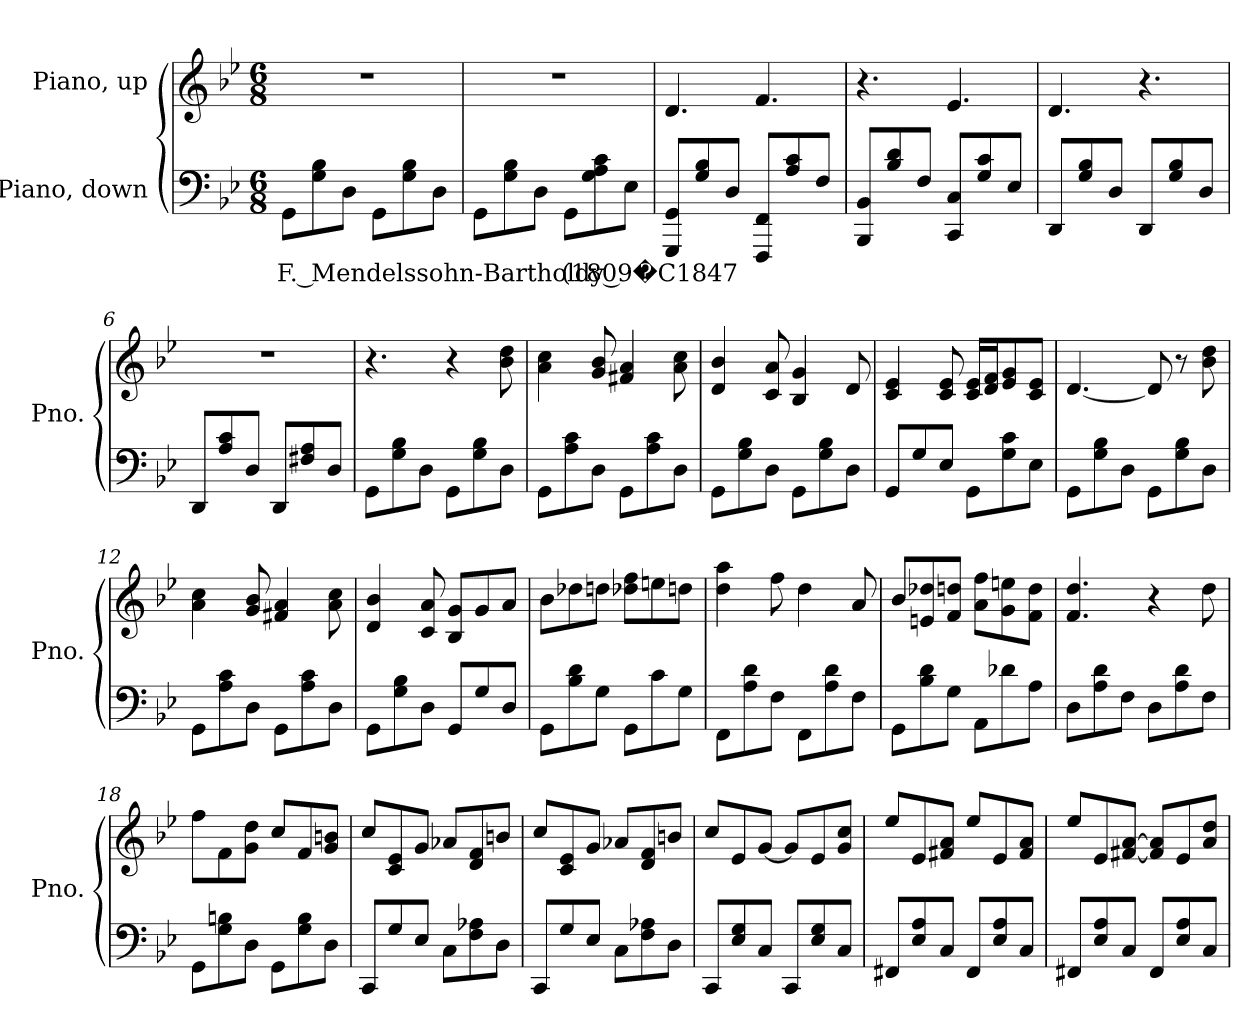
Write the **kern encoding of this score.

**kern	**text	**kern
*part2	*part2	*part1
*staff2	*staff2	*staff1
*I"Piano, down	*	*I"Piano, up
*I'Pno.	*	*I'Pno.
*clefF4	*	*clefG2
*k[b-e-]	*	*k[b-e-]
*M6/8	*	*M6/8
*MM60	*	*MM60
=1	=1	=1
!	!LO:LY:b	!
8GG\L	F. Mendelssohn-Bartholdy (1809�C1847	2.r
8G\ 8B-\	.	.
8D\J	.	.
8GG\L	.	.
8G\ 8B-\	.	.
8D\J	.	.
=2	=2	=2
8GG\L	.	2.r
8G\ 8B-\	.	.
8D\J	.	.
8GG\L	.	.
8G\ 8A\ 8c\	.	.
8E-\J	.	.
!!LO:LB:g=z
=3	=3	=3
8GGG/ 8GG/L	.	4.d/
8G/ 8B-/	.	.
8D/J	.	.
8FFF/ 8FF/L	.	4.f/
8A/ 8c/	.	.
8F/J	.	.
=4	=4	=4
8BBB-/ 8BB-/L	.	4.r
8B-/ 8d/	.	.
8F/J	.	.
8CC/ 8C/L	.	4.e-/
8G/ 8c/	.	.
8E-/J	.	.
=5	=5	=5
8DD/L	.	4.d/
8G/ 8B-/	.	.
8D/J	.	.
8DD/L	.	4.r
8G/ 8B-/	.	.
8D/J	.	.
=6	=6	=6
8DD/L	.	2.r
8A/ 8c/	.	.
8D/J	.	.
8DD/L	.	.
8F#X/ 8A/	.	.
8D/J	.	.
=7	=7	=7
8GG\L	.	4.r
8G\ 8B-\	.	.
8D\J	.	.
8GG\L	.	4r
8G\ 8B-\	.	.
8D\J	.	8b-\ 8dd\
!!LO:LB:g=z
=8	=8	=8
8GG\L	.	4a\ 4cc\
8A\ 8c\	.	.
8D\J	.	8g/ 8b-/
8GG\L	.	4f#X/ 4a/
8A\ 8c\	.	.
8D\J	.	8a\ 8cc\
=9	=9	=9
8GG\L	.	4d/ 4b-/
8G\ 8B-\	.	.
8D\J	.	8c/ 8a/
8GG\L	.	4B-/ 4g/
8G\ 8B-\	.	.
8D\J	.	8d/
=10	=10	=10
8GG/L	.	4c/ 4e-/
8G/	.	.
8E-/J	.	8c/ 8e-/
8GG\L	.	16c/ 16e-/LL
.	.	16d/ 16f/J
8G\ 8c\	.	8e-/ 8g/
8E-\J	.	8c/ 8e-/J
=11	=11	=11
8GG\L	.	[4.d/
8G\ 8B-\	.	.
8D\J	.	.
8GG\L	.	8d/]
8G\ 8B-\	.	8r
8D\J	.	8b-\ 8dd\
=12	=12	=12
8GG\L	.	4a\ 4cc\
8A\ 8c\	.	.
8D\J	.	8g/ 8b-/
8GG\L	.	4f#X/ 4a/
8A\ 8c\	.	.
8D\J	.	8a\ 8cc\
!!LO:LB:g=z
=13	=13	=13
8GG\L	.	4d/ 4b-/
8G\ 8B-\	.	.
8D\J	.	8c/ 8a/
8GG/L	.	8B-/ 8g/L
8G/	.	8g/
8D/J	.	8a/J
=14	=14	=14
8GG\L	.	8b-\L
8B-\ 8d\	.	8dd-X\
8G\J	.	8ddn\J
8GG\L	.	8dd-X\ 8ff\L
8c\	.	8een\
8G\J	.	8ddn\J
=15	=15	=15
8FF\L	.	4dd\ 4aa\
8A\ 8d\	.	.
8F\J	.	8ff\
8FF\L	.	4dd\
8A\ 8d\	.	.
8F\J	.	8a/
=16	=16	=16
8GG\L	.	8b-/L
8B-\ 8d\	.	8en/ 8dd-X/
8G\J	.	8f/ 8ddn/J
8AA\L	.	8a\ 8ff\L
8d-X\	.	8g\ 8een\
8A\J	.	8f\ 8dd\J
=17	=17	=17
8D\L	.	4.f/ 4.dd/
8A\ 8d\	.	.
8F\J	.	.
8D\L	.	4r
8A\ 8d\	.	.
8F\J	.	8dd\
!!LO:LB:g=z
=18	=18	=18
8GG\L	.	8ff\L
8G\ 8Bn\	.	8f\
8D\J	.	8g\ 8dd\J
8GG\L	.	8cc/L
8G\ 8B\	.	8f/
8D\J	.	8g/ 8bn/J
=19	=19	=19
8CC/L	.	8cc/L
8G/	.	8c/ 8e-/
8E-/J	.	8g/J
8C\L	.	8a-X/L
8F\ 8A-X\	.	8d/ 8f/
8D\J	.	8bn/J
=20	=20	=20
8CC/L	.	8cc/L
8G/	.	8c/ 8e-/
8E-/J	.	8g/J
8C\L	.	8a-X/L
8F\ 8A-X\	.	8d/ 8f/
8D\J	.	8bn/J
=21	=21	=21
8CC/L	.	8cc/L
8E-/ 8G/	.	8e-/
8C/J	.	[8g/J
8CC/L	.	8g/L]
8E-/ 8G/	.	8e-/
8C/J	.	8g/ 8cc/J
=22	=22	=22
8FF#X/L	.	8ee-/L
8E-/ 8A/	.	8e-/
8C/J	.	8f#X/ 8a/J
8FF#/L	.	8ee-/L
8E-/ 8A/	.	8e-/
8C/J	.	8f#/ 8a/J
!!LO:LB:g=z
=23	=23	=23
8FF#X/L	.	8ee-/L
8E-/ 8A/	.	8e-/
8C/J	.	[8f#X/ [8a/J
8FF#/L	.	8f#/] 8a/]L
8E-/ 8A/	.	8e-/
8C/J	.	8a/ 8dd/J
=	=	=
*-	*-	*-
